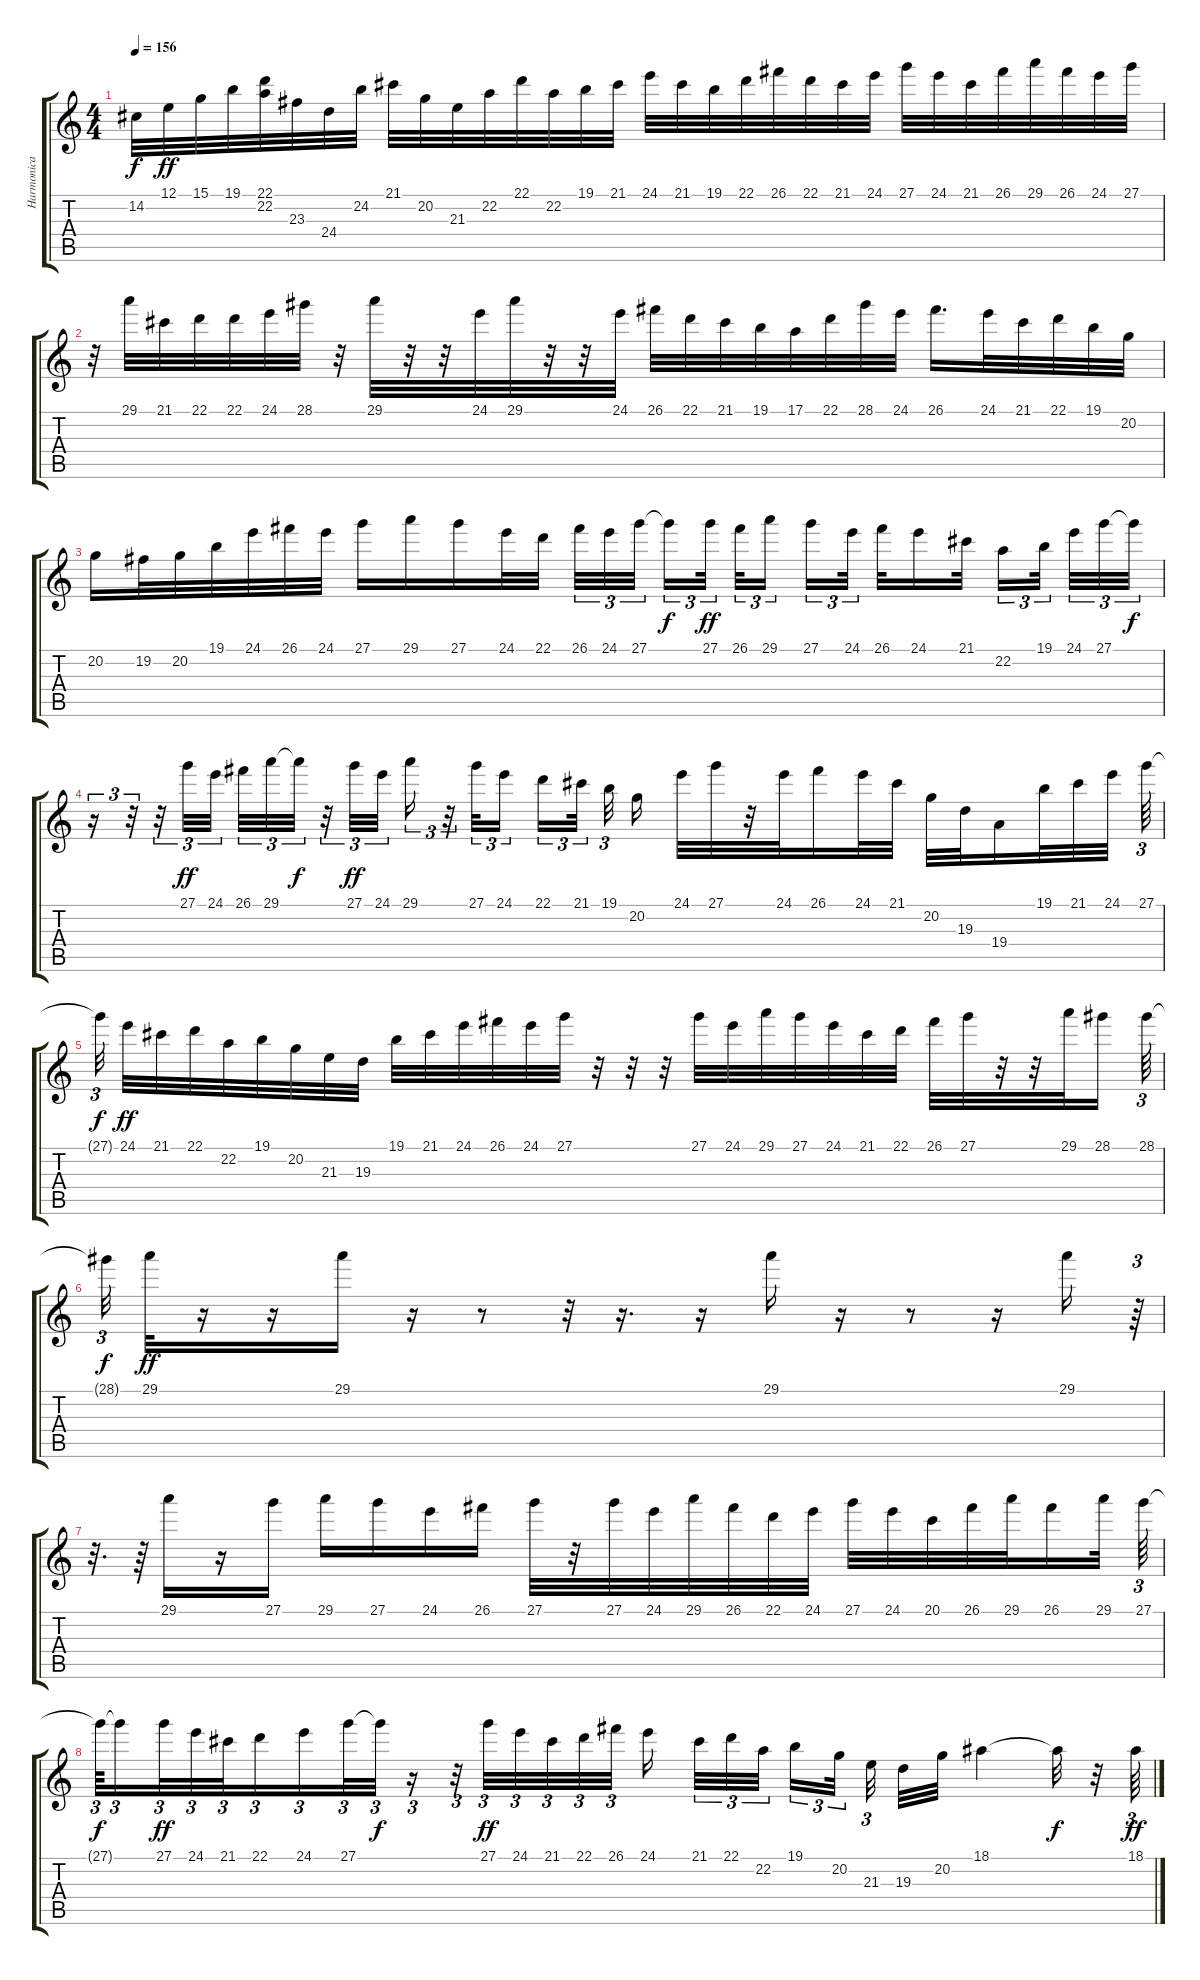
\track ("Harmonica" "Harmonica") {instrument harmonica}
\staff {score tabs}
\tuning (E4 B3 G3 D3 A2 E2) {hide}
\ts (4 4)
\tempo 156
\clef g2
\ks c
14.2{t}.32{dy f} 12.1.32{dy ff} 15.1.32 19.1.32 (22.1 22.2).32 23.3.32 24.4.32 24.2.32 21.1.32 20.2.32 21.3.32 22.2.32 22.1.32 22.2.32 19.1.32 21.1.32 24.1.32 21.1.32 19.1.32 22.1.32 26.1.32 22.1.32 21.1.32 24.1.32 27.1.32 24.1.32 21.1.32 26.1.32 29.1.32 26.1.32 24.1.32 27.1.32 |
r.32 29.1.32 21.1.32 22.1.32 22.1.32 24.1.32 28.1.32 r.32 29.1.32 r.32 r.32 24.1.32 29.1.32 r.32 r.32 24.1.32 26.1.32 22.1.32 21.1.32 19.1.32 17.1.32 22.1.32 28.1.32 24.1.32 26.1.16{d} 24.1.32 21.1.32 22.1.32 19.1.32 20.2.32 |
20.2.16 19.2.32 20.2.32 19.1.32 24.1.32 26.1.32 24.1.32 27.1.16 29.1.16 27.1.16 24.1.32 22.1.32 26.1.32{tu (3 2)} 24.1.32{tu (3 2)} 27.1.32{tu (3 2) beam splitsecondary} 27.1{t}.16{tu (3 2) dy f} 27.1.32{tu (3 2) dy ff beam splitsecondary} 26.1.32{tu (3 2)} 29.1.16{tu (3 2) beam splitsecondary} 27.1.16{tu (3 2)} 24.1.32{tu (3 2)} 26.1.32 24.1.16 21.1.32{beam splitsecondary} 22.2.16{tu (3 2)} 19.1.32{tu (3 2) beam splitsecondary} 24.1.32{tu (3 2)} 27.1.32{tu (3 2)} 27.1{t}.32{tu (3 2) dy f} |
r.16{tu (3 2)} r.32{tu (3 2)} r.32{tu (3 2)} 27.1.32{tu (3 2) dy ff} 24.1.32{tu (3 2) beam splitsecondary} 26.1.32{tu (3 2)} 29.1.32{tu (3 2)} 29.1{t}.32{tu (3 2) dy f} r.32{tu (3 2)} 27.1.32{tu (3 2) dy ff} 24.1.32{tu (3 2)} 29.1.16{tu (3 2)} r.32{tu (3 2)} 27.1.32{tu (3 2)} 24.1.16{tu (3 2) beam splitsecondary} 22.1.16{tu (3 2)} 21.1.32{tu (3 2) beam splitsecondary} 19.1.32{tu (3 2)} 20.2.16 24.1.32 27.1.32 r.32 24.1.32 26.1.16 24.1.32 21.1.32 20.2.32 19.3.32 19.4.16 19.1.32 21.1.32 24.1.32{beam splitsecondary} 27.1.64{tu (3 2)} |
27.1{t}.32{tu (3 2) dy f beam splitsecondary} 24.1.32{dy ff} 21.1.32 22.1.32 22.2.32 19.1.32 20.2.32 21.3.32 19.3.32 19.1.32 21.1.32 24.1.32 26.1.32 24.1.32 27.1.32 r.32 r.32 r.32 27.1.32 24.1.32 29.1.32 27.1.32 24.1.32 21.1.32 22.1.32 26.1.32 27.1.32 r.32 r.32 29.1.32 28.1.16{beam splitsecondary} 28.1.64{tu (3 2)} |
28.1{t}.32{tu (3 2) dy f} 29.1.32{dy ff} r.16 r.16 29.1.16 r.16 r.8 r.32 r.16{d} r.16 29.1.16 r.16 r.8 r.16 29.1.16 r.64{tu (3 2)} |
r.32{d} r.64 29.1.16 r.16 27.1.16 29.1.16 27.1.16 24.1.16 26.1.16 27.1.32 r.32 27.1.32 24.1.32 29.1.32 26.1.32 22.1.32 24.1.32 27.1.32 24.1.32 20.1.32 26.1.32 29.1.32 26.1.16 29.1.32 27.1.64{tu (3 2)} |
27.1{t}.64{tu (3 2) dy f} 27.1{t}.16{tu (3 2)} 27.1.32{tu (3 2) dy ff} 24.1.32{tu (3 2)} 21.1.32{tu (3 2)} 22.1.16{tu (3 2)} 24.1.16{tu (3 2)} 27.1.32{tu (3 2)} 27.1{t}.32{tu (3 2) dy f} r.16{tu (3 2)} r.32{tu (3 2)} 27.1.32{tu (3 2) dy ff} 24.1.32{tu (3 2)} 21.1.32{tu (3 2)} 22.1.32{tu (3 2)} 26.1.32{tu (3 2) beam splitsecondary} 24.1.16{beam splitsecondary} 21.1.32{tu (3 2)} 22.1.32{tu (3 2)} 22.2.32{tu (3 2) beam splitsecondary} 19.1.16{tu (3 2)} 20.2.32{tu (3 2) beam splitsecondary} 21.3.32{tu (3 2) beam splitsecondary} 19.3.32 20.2.32 18.1.4 18.1{t}.32{dy f} r.32 18.1.64{tu (3 2) dy ff}
